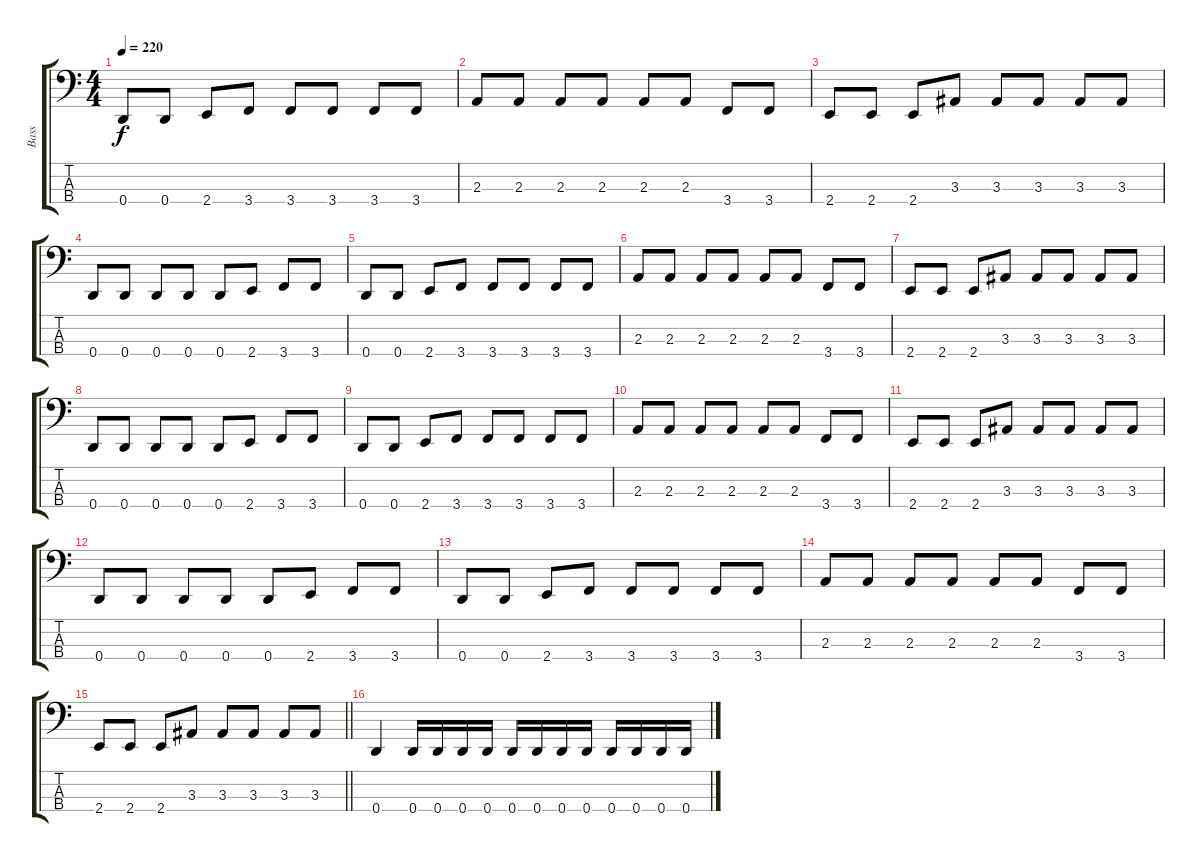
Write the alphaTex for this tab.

\track ("Bass" "Bass") {instrument electricbasspick}
\staff {score tabs}
\tuning (F2 C2 G1 D1) {hide}
\ts (4 4)
\tempo 220
\clef f4
\ks c
0.4.8{dy f} 0.4.8 2.4.8 3.4.8 3.4.8 3.4.8 3.4.8 3.4.8 |
2.3.8 2.3.8 2.3.8 2.3.8 2.3.8 2.3.8 3.4.8 3.4.8 |
2.4.8 2.4.8 2.4.8 3.3.8 3.3.8 3.3.8 3.3.8 3.3.8 |
0.4.8 0.4.8 0.4.8 0.4.8 0.4.8 2.4.8 3.4.8 3.4.8 |
0.4.8 0.4.8 2.4.8 3.4.8 3.4.8 3.4.8 3.4.8 3.4.8 |
2.3.8 2.3.8 2.3.8 2.3.8 2.3.8 2.3.8 3.4.8 3.4.8 |
2.4.8 2.4.8 2.4.8 3.3.8 3.3.8 3.3.8 3.3.8 3.3.8 |
0.4.8 0.4.8 0.4.8 0.4.8 0.4.8 2.4.8 3.4.8 3.4.8 |
0.4.8 0.4.8 2.4.8 3.4.8 3.4.8 3.4.8 3.4.8 3.4.8 |
2.3.8 2.3.8 2.3.8 2.3.8 2.3.8 2.3.8 3.4.8 3.4.8 |
2.4.8 2.4.8 2.4.8 3.3.8 3.3.8 3.3.8 3.3.8 3.3.8 |
0.4.8 0.4.8 0.4.8 0.4.8 0.4.8 2.4.8 3.4.8 3.4.8 |
0.4.8 0.4.8 2.4.8 3.4.8 3.4.8 3.4.8 3.4.8 3.4.8 |
2.3.8 2.3.8 2.3.8 2.3.8 2.3.8 2.3.8 3.4.8 3.4.8 |
\barLineRight lightlight
2.4.8 2.4.8 2.4.8 3.3.8 3.3.8 3.3.8 3.3.8 3.3.8 |
0.4.4 0.4.16 0.4.16 0.4.16 0.4.16 0.4.16 0.4.16 0.4.16 0.4.16 0.4.16 0.4.16 0.4.16 0.4.16
